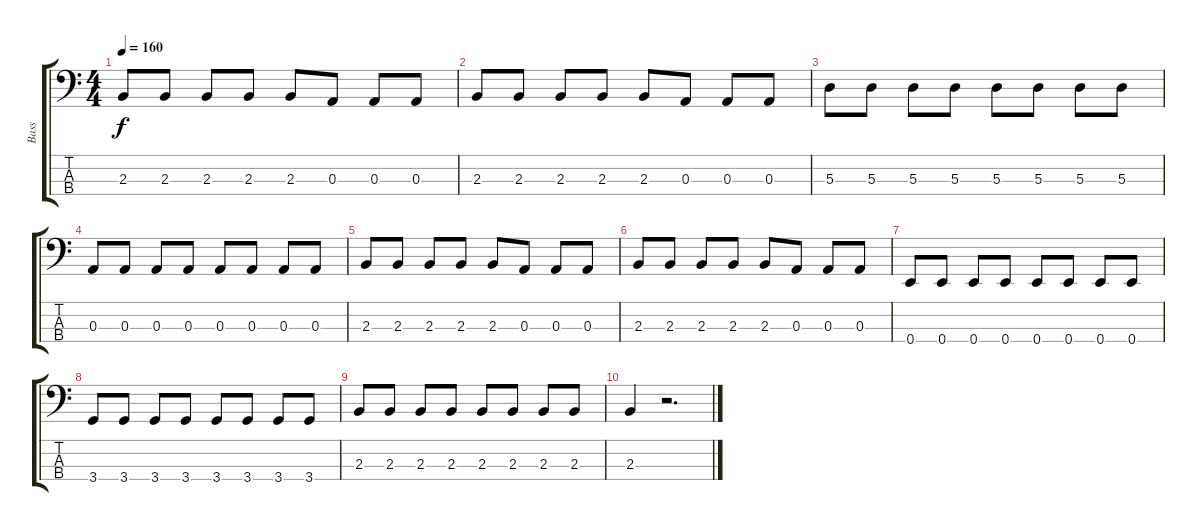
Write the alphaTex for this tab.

\track ("Bass" "Bass") {instrument electricbasspick}
\staff {score tabs}
\tuning (G2 D2 A1 E1) {hide}
\ts (4 4)
\tempo 160
\clef f4
\ks c
2.3.8{dy f} 2.3.8 2.3.8 2.3.8 2.3.8 0.3.8 0.3.8 0.3.8 |
2.3.8 2.3.8 2.3.8 2.3.8 2.3.8 0.3.8 0.3.8 0.3.8 |
5.3.8 5.3.8 5.3.8 5.3.8 5.3.8 5.3.8 5.3.8 5.3.8 |
0.3.8 0.3.8 0.3.8 0.3.8 0.3.8 0.3.8 0.3.8 0.3.8 |
2.3.8 2.3.8 2.3.8 2.3.8 2.3.8 0.3.8 0.3.8 0.3.8 |
2.3.8 2.3.8 2.3.8 2.3.8 2.3.8 0.3.8 0.3.8 0.3.8 |
0.4.8 0.4.8 0.4.8 0.4.8 0.4.8 0.4.8 0.4.8 0.4.8 |
3.4.8 3.4.8 3.4.8 3.4.8 3.4.8 3.4.8 3.4.8 3.4.8 |
2.3.8 2.3.8 2.3.8 2.3.8 2.3.8 2.3.8 2.3.8 2.3.8 |
2.3.4 r.2{d}
